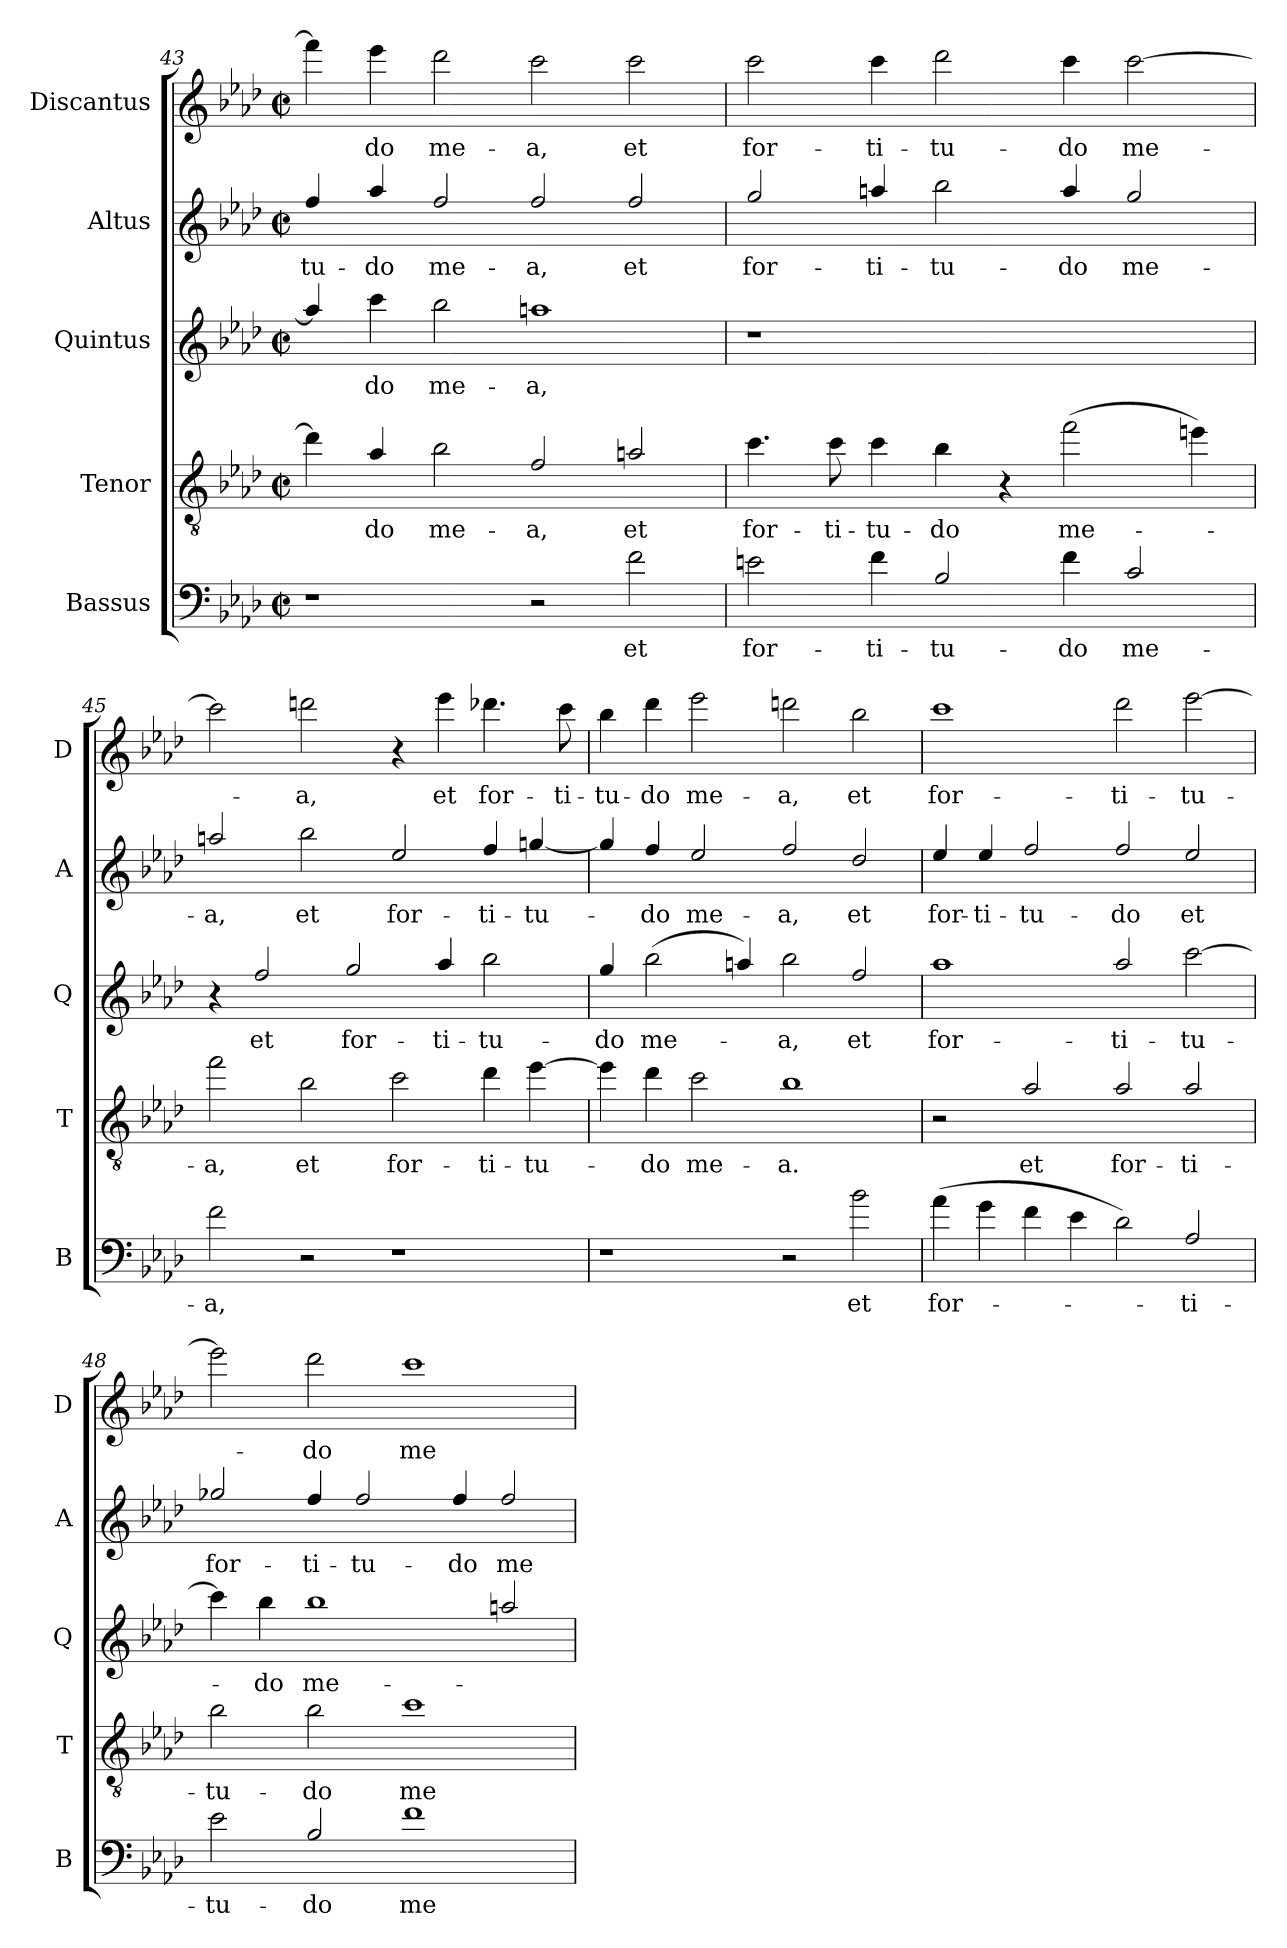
**kern	**text	**kern	**text	**kern	**text	**kern	**text	**kern	**text
*part5	*part5	*part4	*part4	*part3	*part3	*part2	*part2	*part1	*part1
*staff5	*staff5	*staff4	*staff4	*staff3	*staff3	*staff2	*staff2	*staff1	*staff1
*I"Bassus	*	*I"Tenor	*	*I"Quintus	*	*I"Altus	*	*I"Discantus	*
*I'B	*	*I'T	*	*I'Q	*	*I'A	*	*I'D	*
*clefF4	*	*clefGv2	*	*clefG2	*	*clefG2	*	*clefG2	*
*ITrd7c12	*	*ITrd7c12	*	*ITrd7c12	*	*ITrd7c12	*	*ITrd7c12	*
*k[b-e-a-d-]	*	*k[b-e-a-d-]	*	*k[b-e-a-d-]	*	*k[b-e-a-d-]	*	*k[b-e-a-d-]	*
*f:	*	*f:	*	*f:	*	*f:	*	*f:	*
*M2/2	*	*M2/2	*	*M2/2	*	*M2/2	*	*M2/2	*
*met(c|)	*	*met(c|)	*	*met(c|)	*	*met(c|)	*	*met(c|)	*
=43	=43	=43	=43	=43	=43	=43	=43	=43	=43
!	!	!	!	!	!	!	!LO:LY:b	!	!
1r	.	4d-\]	.	4a-/]	.	4f/	-tu-	4ff\]	.
!	!	!	!LO:LY:b	!	!LO:LY:b	!	!LO:LY:b	!	!LO:LY:b
.	.	4A-/	-do	4cc\	-do	4a-/	-do	4ee-\	-do
!	!	!	!LO:LY:b	!	!LO:LY:b	!	!LO:LY:b	!	!LO:LY:b
.	.	2B-\	me-	2b-\	me-	2f/	me-	2dd-\	me-
!	!	!	!LO:LY:b	!	!LO:LY:b	!	!LO:LY:b	!	!LO:LY:b
2r	.	2F/	-a,	1an	-a,	2f/	-a,	2cc\	-a,
!	!LO:LY:b	!	!LO:LY:b	!	!	!	!LO:LY:b	!	!LO:LY:b
2F\	et	2An/	et	.	.	2f/	et	2cc\	et
=44	=44	=44	=44	=44	=44	=44	=44	=44	=44
!	!LO:LY:b	!	!LO:LY:b	!	!	!	!LO:LY:b	!	!LO:LY:b
2En\	for-	4.c\	for-	1r	.	2g/	for-	2cc\	for-
!	!	!	!LO:LY:b	!	!	!	!	!	!
.	.	8c\	-ti-	.	.	.	.	.	.
!	!LO:LY:b	!	!LO:LY:b	!	!	!	!LO:LY:b	!	!LO:LY:b
4F\	-ti-	4c\	-tu-	.	.	4an/	-ti-	4cc\	-ti-
!	!LO:LY:b	!	!LO:LY:b	!	!	!	!LO:LY:b	!	!LO:LY:b
2BB-/	-tu-	4B-\	-do	.	.	2b-\	-tu-	2dd-\	-tu-
.	.	4r	.	1ryy	.	.	.	.	.
!	!LO:LY:b	!	!LO:LY:b	!	!	!	!LO:LY:b	!	!LO:LY:b
4F\	-do	(>2f\	me-	.	.	4a/	-do	4cc\	-do
!	!LO:LY:b	!	!	!	!	!	!LO:LY:b	!	!LO:LY:b
2C/	me-	.	.	.	.	2g/	me-	[2cc\	me-
.	.	4en\)	.	.	.	.	.	.	.
=45	=45	=45	=45	=45	=45	=45	=45	=45	=45
!	!LO:LY:b	!	!LO:LY:b	!	!	!	!LO:LY:b	!	!
2F\	-a,	2f\	-a,	4r	.	2an/	-a,	2cc\]	.
!	!	!	!	!	!LO:LY:b	!	!	!	!
.	.	.	.	2f/	et	.	.	.	.
!	!	!	!LO:LY:b	!	!	!	!LO:LY:b	!	!LO:LY:b
2r	.	2B-\	et	.	.	2b-\	et	2ddn\	-a,
!	!	!	!	!	!LO:LY:b	!	!	!	!
.	.	.	.	2g/	for-	.	.	.	.
!	!	!	!LO:LY:b	!	!	!	!LO:LY:b	!	!
1r	.	2c\	for-	.	.	2e-/	for-	4r	.
!	!	!	!	!	!LO:LY:b	!	!	!	!LO:LY:b
.	.	.	.	4a-/	-ti-	.	.	4ee-\	et
!	!	!	!LO:LY:b	!	!LO:LY:b	!	!LO:LY:b	!	!LO:LY:b
.	.	4d-\	-ti-	2b-\	-tu-	4f/	-ti-	4.dd-X\	for-
!	!	!	!LO:LY:b	!	!	!	!LO:LY:b	!	!
.	.	[4e-\	-tu-	.	.	[4gn/	-tu-	.	.
!	!	!	!	!	!	!	!	!	!LO:LY:b
.	.	.	.	.	.	.	.	8cc\	-ti-
!!LO:LB:g=z
=46	=46	=46	=46	=46	=46	=46	=46	=46	=46
!	!	!	!	!	!LO:LY:b	!	!	!	!LO:LY:b
1r	.	4e-\]	.	4g/	-do	4g/]	.	4b-\	-tu-
!	!	!	!LO:LY:b	!	!LO:LY:b	!	!LO:LY:b	!	!LO:LY:b
.	.	4d-\	-do	(>2b-\	me-	4f/	-do	4dd-\	-do
!	!	!	!LO:LY:b	!	!	!	!LO:LY:b	!	!LO:LY:b
.	.	2c\	me-	.	.	2e-/	me-	2ee-\	me-
.	.	.	.	4an/)	.	.	.	.	.
!	!	!	!LO:LY:b	!	!LO:LY:b	!	!LO:LY:b	!	!LO:LY:b
2r	.	1B-	a.	2b-\	-a,	2f/	-a,	2ddn\	-a,
!	!LO:LY:b	!	!	!	!LO:LY:b	!	!LO:LY:b	!	!LO:LY:b
2B-\	et	.	.	2f/	et	2d-/	et	2b-\	et
=47	=47	=47	=47	=47	=47	=47	=47	=47	=47
!	!LO:LY:b	!	!	!	!LO:LY:b	!	!LO:LY:b	!	!LO:LY:b
(>4A-\	for-	2r	.	1a-	for-	4e-/	for-	1cc	for-
!	!	!	!	!	!	!	!LO:LY:b	!	!
4G\	.	.	.	.	.	4e-/	-ti-	.	.
!	!	!	!LO:LY:b	!	!	!	!LO:LY:b	!	!
4F\	.	2A-/	et	.	.	2f/	-tu-	.	.
4E-\	.	.	.	.	.	.	.	.	.
!	!	!	!LO:LY:b	!	!LO:LY:b	!	!LO:LY:b	!	!LO:LY:b
2D-\)	.	2A-/	for-	2a-/	-ti-	2f/	-do	2dd-\	-ti-
!	!LO:LY:b	!	!LO:LY:b	!	!LO:LY:b	!	!LO:LY:b	!	!LO:LY:b
2AA-/	-ti-	2A-/	-ti-	[2cc\	-tu-	2e-/	et	[2ee-\	-tu-
=48	=48	=48	=48	=48	=48	=48	=48	=48	=48
!	!LO:LY:b	!	!LO:LY:b	!	!	!	!LO:LY:b	!	!
2E-\	-tu-	2B-\	-tu-	4cc\]	.	2g-X/	for-	2ee-\]	.
!	!	!	!	!	!LO:LY:b	!	!	!	!
.	.	.	.	4b-\	-do	.	.	.	.
!	!LO:LY:b	!	!LO:LY:b	!	!LO:LY:b	!	!LO:LY:b	!	!LO:LY:b
2BB-/	-do	2B-\	-do	1b-	me-	4f/	-ti-	2dd-\	-do
!	!	!	!	!	!	!	!LO:LY:b	!	!
.	.	.	.	.	.	2f/	-tu-	.	.
!	!LO:LY:b	!	!LO:LY:b	!	!	!	!	!	!LO:LY:b
1F	me-	1c	me-	.	.	.	.	1cc	me-
!	!	!	!	!	!	!	!LO:LY:b	!	!
.	.	.	.	.	.	4f/	-do	.	.
!	!	!	!	!	!	!	!LO:LY:b	!	!
.	.	.	.	2an/	.	2f/	me-	.	.
=	=	=	=	=	=	=	=	=	=
*-	*-	*-	*-	*-	*-	*-	*-	*-	*-
